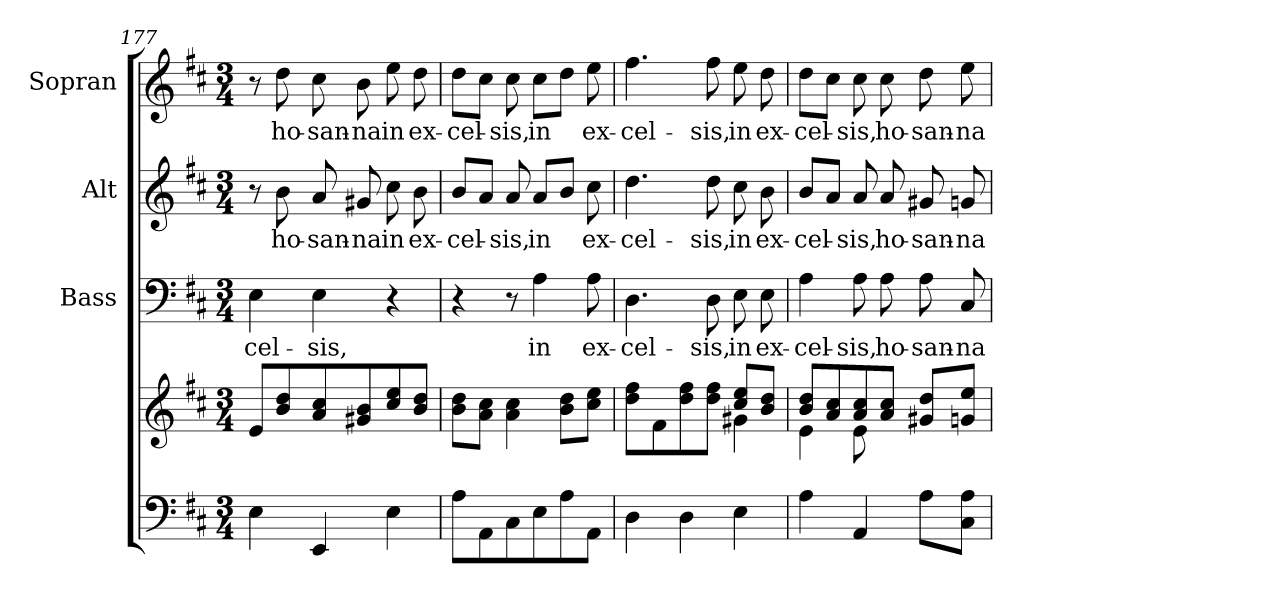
**kern	**kern	**kern	**text	**kern	**text	**kern	**text
*part4	*part4	*part3	*part3	*part2	*part2	*part1	*part1
*staff5	*staff4	*staff3	*staff3	*staff2	*staff2	*staff1	*staff1
*	*	*I"Bass	*	*I"Alt	*	*I"Sopran	*
*	*	*I'B.	*	*I'A.	*	*I'S.	*
*clefF4	*clefG2	*clefF4	*	*clefG2	*	*clefG2	*
*k[f#c#]	*k[f#c#]	*k[f#c#]	*	*k[f#c#]	*	*k[f#c#]	*
*D:	*D:	*D:	*	*D:	*	*D:	*
*M3/4	*M3/4	*M3/4	*	*M3/4	*	*M3/4	*
=177	=177	=177	=177	=177	=177	=177	=177
!	!	!	!LO:LY:b	!	!	!	!
4E\	8e/L	4E\	-cel-	8r	.	8r	.
!	!	!	!	!	!LO:LY:b	!	!LO:LY:b
.	8b/ 8dd/	.	.	8b\	ho-	8dd\	ho-
!	!	!	!LO:LY:b	!	!LO:LY:b	!	!LO:LY:b
4EE/	8a/ 8cc#/	4E\	-sis,	8a/	-san-	8cc#\	-san-
!	!	!	!	!	!LO:LY:b	!	!LO:LY:b
.	8g#X/ 8b/	.	.	8g#X/	-na	8b\	-na
!	!	!	!	!	!LO:LY:b	!	!LO:LY:b
4E\	8cc#/ 8ee/	4r	.	8cc#\	in	8ee\	in
!	!	!	!	!	!LO:LY:b	!	!LO:LY:b
.	8b/ 8dd/J	.	.	8b\	ex-	8dd\	ex-
=178	=178	=178	=178	=178	=178	=178	=178
!	!	!	!	!	!LO:LY:b	!	!LO:LY:b
8A\L	8b\ 8dd\L	4r	.	8b/L	-cel-	8dd\L	-cel-
8AA\	8a\ 8cc#\J	.	.	8a/J	.	8cc#\J	.
!	!	!	!	!	!LO:LY:b	!	!LO:LY:b
8C#\	4a\ 4cc#\	8r	.	8a/	-sis,	8cc#\	-sis,
!	!	!	!LO:LY:b	!	!LO:LY:b	!	!LO:LY:b
8E\	.	4A\	in	8a/L	in	8cc#\L	in
8A\	8b\ 8dd\L	.	.	8b/J	.	8dd\J	.
!	!	!	!LO:LY:b	!	!LO:LY:b	!	!LO:LY:b
8AA\J	8cc#\ 8ee\J	8A\	ex-	8cc#\	ex-	8ee\	ex-
=179	=179	=179	=179	=179	=179	=179	=179
*	*^	*	*	*	*	*	*
!	!	!	!	!LO:LY:b	!	!LO:LY:b	!	!LO:LY:b
4D\	8dd\ 8ff#\L	2ryy	4.D\	-cel-	4.dd\	-cel-	4.ff#\	-cel-
.	8f#\	.	.	.	.	.	.	.
4D\	8dd\ 8ff#\	.	.	.	.	.	.	.
!	!	!	!	!LO:LY:b	!	!LO:LY:b	!	!LO:LY:b
.	8dd\ 8ff#\J	.	8D\	-sis,	8dd\	-sis,	8ff#\	-sis,
!	!	!	!	!LO:LY:b	!	!LO:LY:b	!	!LO:LY:b
4E\	8cc#/ 8ee/L	4g#X\	8E\	in	8cc#\	in	8ee\	in
!	!	!	!	!LO:LY:b	!	!LO:LY:b	!	!LO:LY:b
.	8b/ 8dd/J	.	8E\	ex-	8b\	ex-	8dd\	ex-
=180	=180	=180	=180	=180	=180	=180	=180	=180
!	!	!	!	!LO:LY:b	!	!LO:LY:b	!	!LO:LY:b
4A\	8b/ 8dd/L	4e\	4A\	-cel-	8b/L	-cel-	8dd\L	-cel-
.	8a/ 8cc#/	.	.	.	8a/J	.	8cc#\J	.
!	!	!	!	!LO:LY:b	!	!LO:LY:b	!	!LO:LY:b
4AA/	8a/ 8cc#/	8e\	8A\	-sis,	8a/	-sis,	8cc#\	-sis,
!	!	!	!	!LO:LY:b	!	!LO:LY:b	!	!LO:LY:b
.	8a/ 8cc#/J	4.ryy	8A\	ho-	8a/	ho-	8cc#\	ho-
!	!	!	!	!LO:LY:b	!	!LO:LY:b	!	!LO:LY:b
8A\L	8g#X/ 8dd/L	.	8A\	-san-	8g#X/	-san-	8dd\	-san-
!	!	!	!	!LO:LY:b	!	!LO:LY:b	!	!LO:LY:b
8C#\ 8A\J	8gn/ 8ee/J	.	8C#/	-na	8gn/	-na	8ee\	-na
*	*v	*v	*	*	*	*	*	*
=	=	=	=	=	=	=	=
*-	*-	*-	*-	*-	*-	*-	*-
